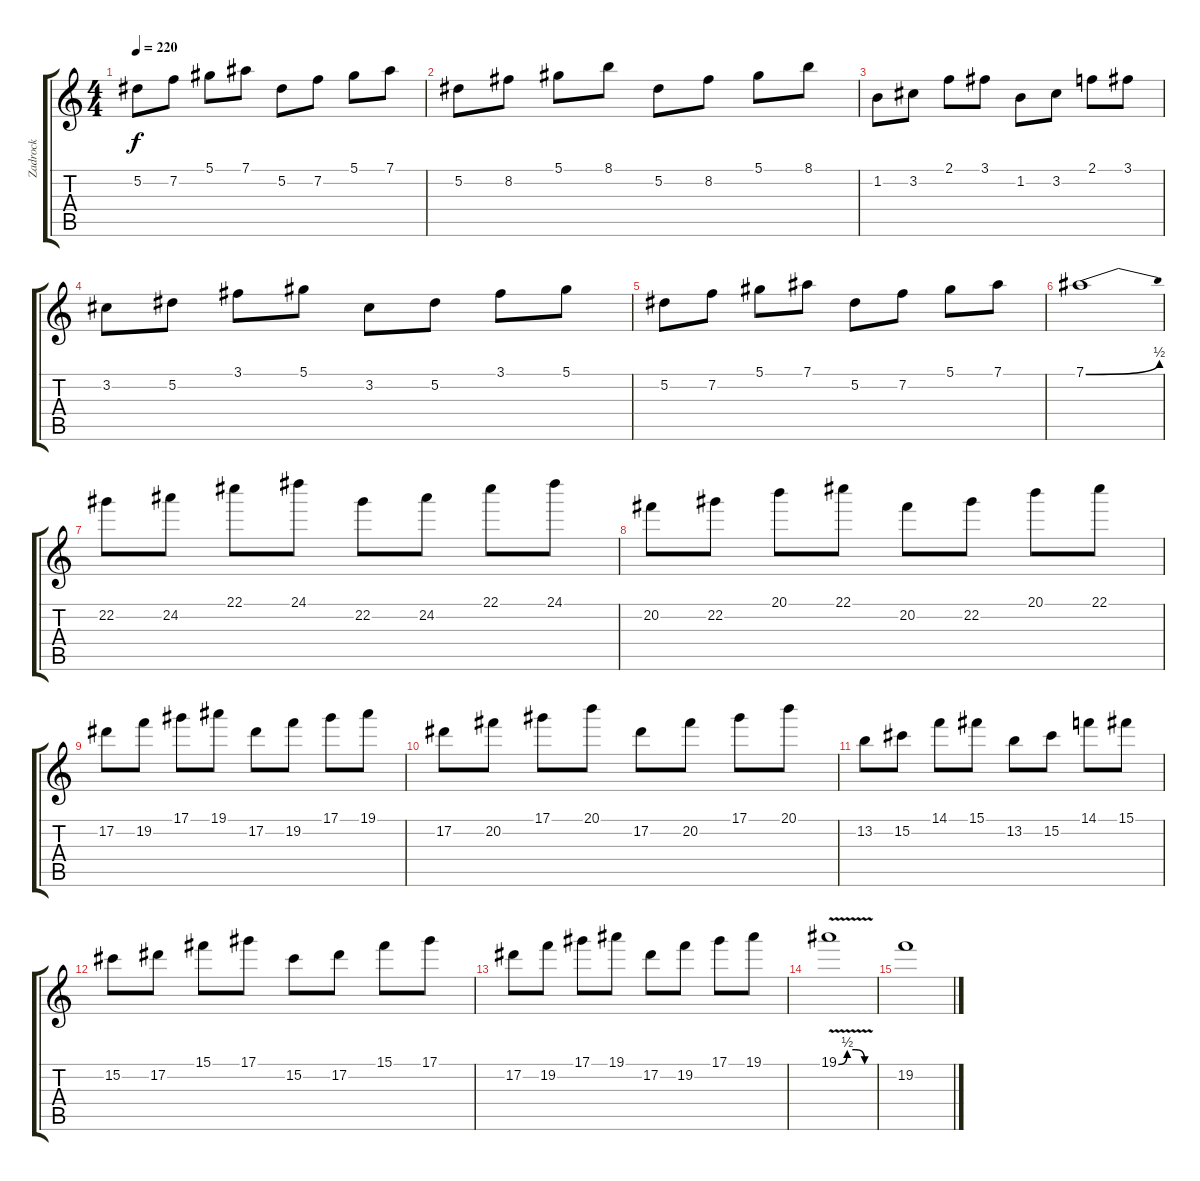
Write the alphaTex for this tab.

\track ("Zadrock" "Zadrock") {instrument overdrivenguitar}
\staff {score tabs}
\tuning (Eb4 Bb3 Gb3 Db3 Ab2 Eb2) {hide}
\ts (4 4)
\tempo 220
\clef g2
\ks c
5.2.8{dy f} 7.2.8 5.1.8 7.1.8 5.2.8 7.2.8 5.1.8 7.1.8 |
5.2.8 8.2.8 5.1.8 8.1.8 5.2.8 8.2.8 5.1.8 8.1.8 |
1.2.8 3.2.8 2.1.8 3.1.8 1.2.8 3.2.8 2.1.8 3.1.8 |
3.2.8 5.2.8 3.1.8 5.1.8 3.2.8 5.2.8 3.1.8 5.1.8 |
5.2.8 7.2.8 5.1.8 7.1.8 5.2.8 7.2.8 5.1.8 7.1.8 |
7.1{be (bend 0 0 60 2)}.1 |
22.2.8 24.2.8 22.1.8 24.1.8 22.2.8 24.2.8 22.1.8 24.1.8 |
20.2.8 22.2.8 20.1.8 22.1.8 20.2.8 22.2.8 20.1.8 22.1.8 |
17.2.8 19.2.8 17.1.8 19.1.8 17.2.8 19.2.8 17.1.8 19.1.8 |
17.2.8 20.2.8 17.1.8 20.1.8 17.2.8 20.2.8 17.1.8 20.1.8 |
13.2.8 15.2.8 14.1.8 15.1.8 13.2.8 15.2.8 14.1.8 15.1.8 |
15.2.8 17.2.8 15.1.8 17.1.8 15.2.8 17.2.8 15.1.8 17.1.8 |
17.2.8 19.2.8 17.1.8 19.1.8 17.2.8 19.2.8 17.1.8 19.1.8 |
19.1{be (custom 0 0 15 2 30 2 45 0 60 0) v}.1 |
19.2.1
